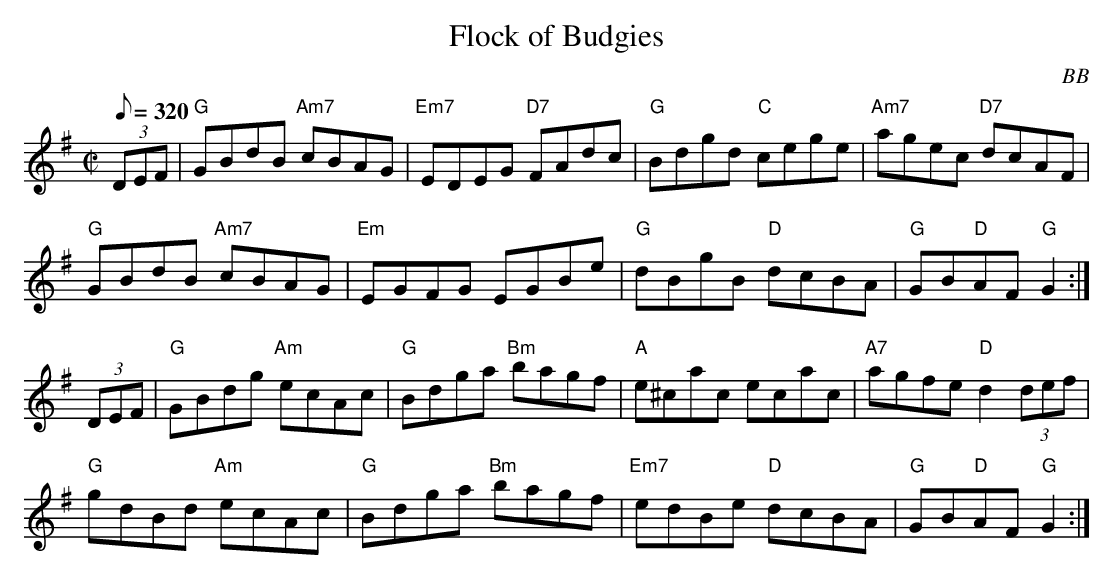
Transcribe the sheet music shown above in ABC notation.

X:1
T: Flock of Budgies
C: BB
Q: 1/8=320
M: C|
L: 1/8
K: G
(3DEF|"G"GBdB "Am7"cBAG|"Em7"EDEG "D7"FAdc|"G"Bdgd "C"cege|"Am7"agec "D7"dcAF |
"G"GBdB "Am7"cBAG|"Em"EGFG EGBe|"G"dBgB "D"dcBA|"G"GB"D"AF "G"G2 :|
(3DEF|"G"GBdg "Am"ecAc|"G"Bdga "Bm"bagf|"A"e^cac ecac|"A7"agfe "D"d2 (3def |
"G"gdBd "Am"ecAc|"G"Bdga "Bm"bagf|"Em7"edBe "D"dcBA|"G"GB"D"AF "G"G2 :|
